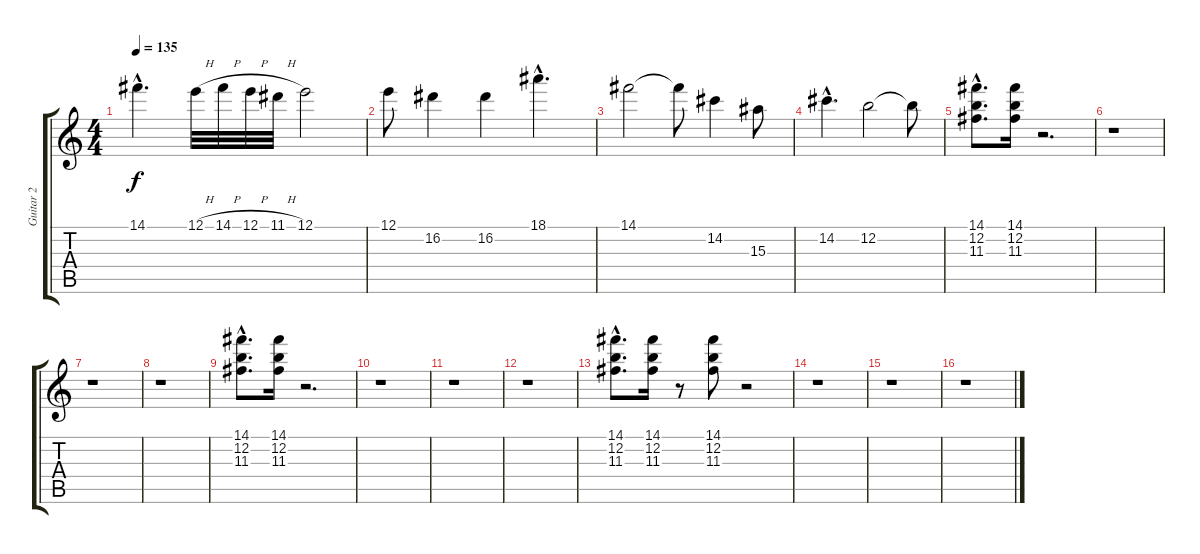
\track ("Guitar 2" "Guitar 2") {instrument distortionguitar}
\staff {score tabs}
\tuning (E4 B3 G3 D3 A2 E2) {hide}
\ts (4 4)
\tempo 135
\clef g2
\ks c
14.1{hac}.4{d dy f volume 16 instrument distortionguitar} 12.1{h}.32 14.1{h}.32 12.1{h}.32 11.1{h}.32 12.1.2 |
12.1.8{volume 16 instrument distortionguitar} 16.2.4 16.2.4 18.1{hac}.4{d} |
14.1.2{volume 16 instrument distortionguitar} 14.1{t}.8 14.2.4 15.3.8 |
14.2{hac}.4{d} 12.2.2 12.2{t}.8 |
(14.1{hac} 12.2{hac} 11.3{hac}).8{d instrument electricguitarclean} (14.1 12.2 11.3).16 r.2{d} |
r.1 |
r.1 |
r.1 |
(14.1{hac} 12.2{hac} 11.3{hac}).8{d instrument electricguitarclean} (14.1 12.2 11.3).16 r.2{d} |
r.1 |
r.1 |
r.1 |
(14.1{hac} 12.2{hac} 11.3{hac}).8{d instrument electricguitarclean} (14.1 12.2 11.3).16 r.8 (14.1 12.2 11.3).8 r.2 |
r.1 |
r.1 |
r.1
